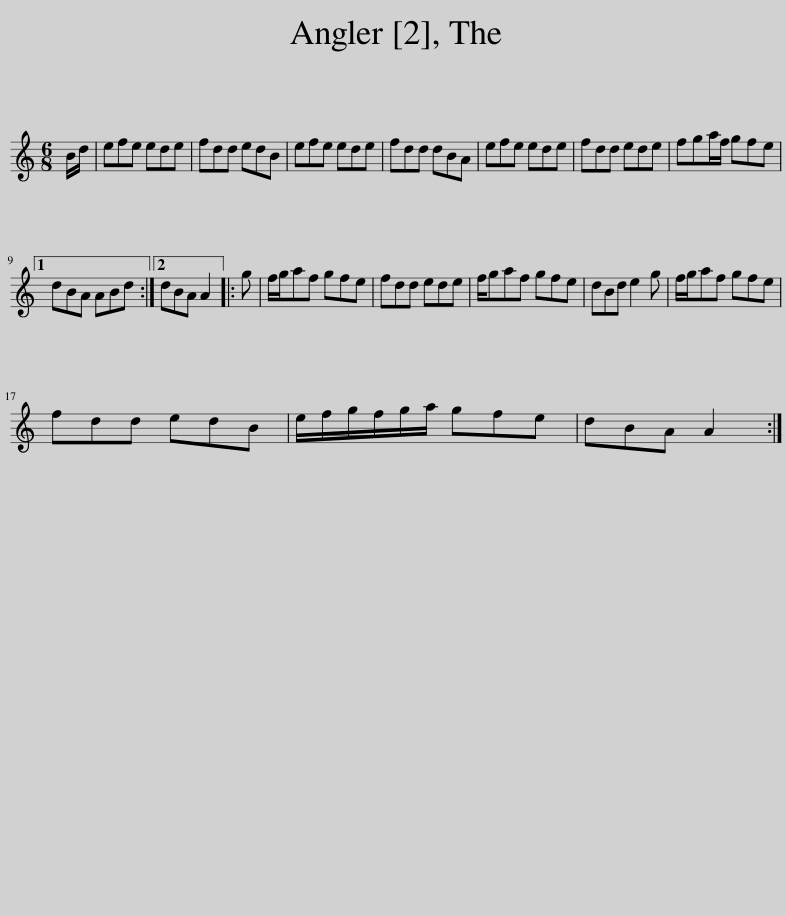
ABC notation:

X:1
L:1/8
M:6/8
I:linebreak $
K:C
V:1 treble
V:1
 B/d/ | efe ede | fdd edB | efe ede | fdd dBA | %5
 efe ede | fdd ede | fga/f/ gfe |1$ dBA ABd :|2 dBA A2 |: %10
 g | f/g/af gfe | fdd ede | f/gaf gfe | dBd e2 g | %15
 f/g/af gfe |$ fdd edB | e/f/g/f/g/a/ gfe | dBA A2 :| %19
